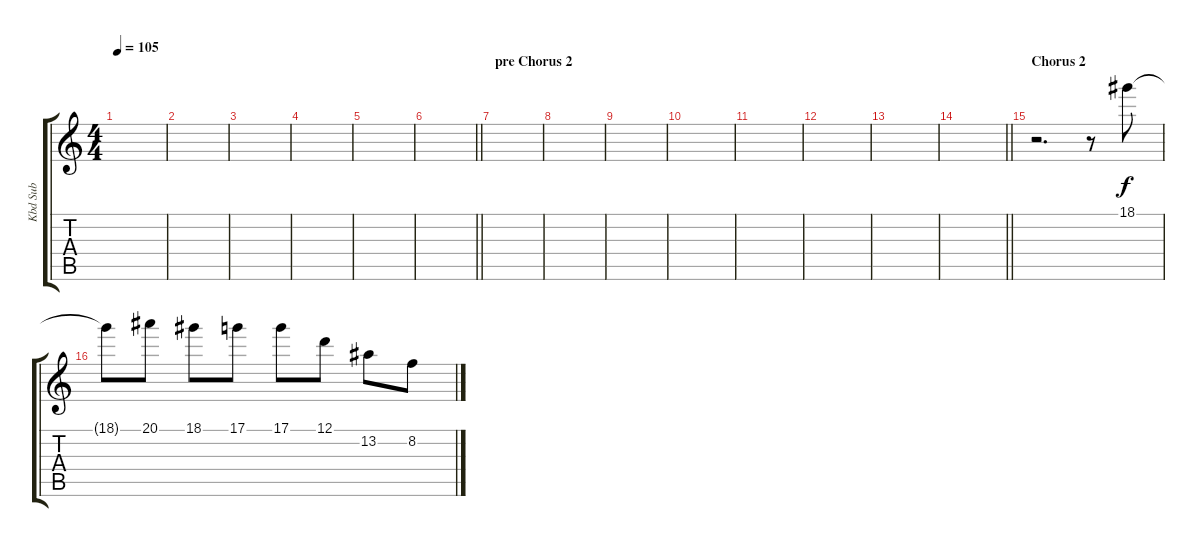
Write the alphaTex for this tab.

\track ("Kbd Sub" "Kbd Sub") {instrument lead1square}
\staff {score tabs}
\tuning (D5 A4 F4 C4 G3 D3) {hide}
\ts (4 4)
\tempo 105
\clef g2
\ks c
|
|
|
|
|
\barLineRight lightlight
|
\section ("" "pre Chorus 2")
|
|
|
|
|
|
|
\barLineRight lightlight
|
\section ("" "Chorus 2")
r.2{d} r.8 18.1.8 |
18.1{t}.8 20.1.8 18.1.8 17.1.8 17.1.8 12.1.8 13.2.8 8.2.8
